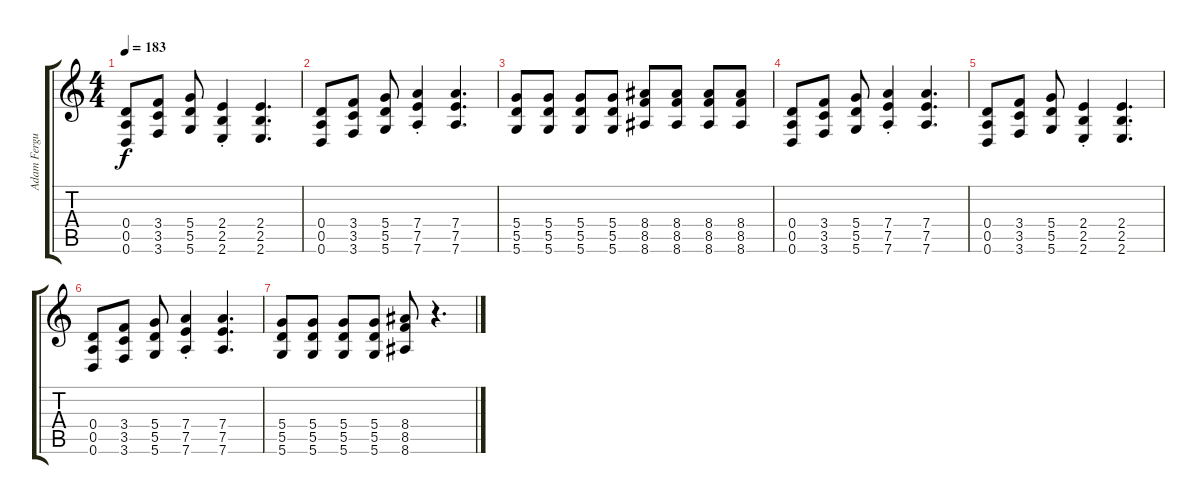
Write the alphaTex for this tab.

\track ("Adam Ferguson - Guitar" "Adam Fergu") {instrument distortionguitar}
\staff {score tabs}
\tuning (D4 B3 G3 D3 A2 D2) {hide}
\ts (4 4)
\tempo 183
\clef g2
\ks c
(0.4 0.5 0.6).8{dy f} (3.4 3.5 3.6).8 (5.4 5.5 5.6).8 (2.4{st} 2.5{st} 2.6{st}).4 (2.4 2.5 2.6).4{d} |
(0.4 0.5 0.6).8 (3.4 3.5 3.6).8 (5.4 5.5 5.6).8 (7.4{st} 7.5{st} 7.6{st}).4 (7.4 7.5 7.6).4{d} |
(5.4 5.5 5.6).8 (5.4 5.5 5.6).8 (5.4 5.5 5.6).8 (5.4 5.5 5.6).8 (8.4 8.5 8.6).8 (8.4 8.5 8.6).8 (8.4 8.5 8.6).8 (8.4 8.5 8.6).8 |
(0.4 0.5 0.6).8 (3.4 3.5 3.6).8 (5.4 5.5 5.6).8 (7.4{st} 7.5{st} 7.6{st}).4 (7.4 7.5 7.6).4{d} |
(0.4 0.5 0.6).8 (3.4 3.5 3.6).8 (5.4 5.5 5.6).8 (2.4{st} 2.5{st} 2.6{st}).4 (2.4 2.5 2.6).4{d} |
(0.4 0.5 0.6).8 (3.4 3.5 3.6).8 (5.4 5.5 5.6).8 (7.4{st} 7.5{st} 7.6{st}).4 (7.4 7.5 7.6).4{d} |
(5.4 5.5 5.6).8 (5.4 5.5 5.6).8 (5.4 5.5 5.6).8 (5.4 5.5 5.6).8 (8.4 8.5 8.6).8 r.4{d}
